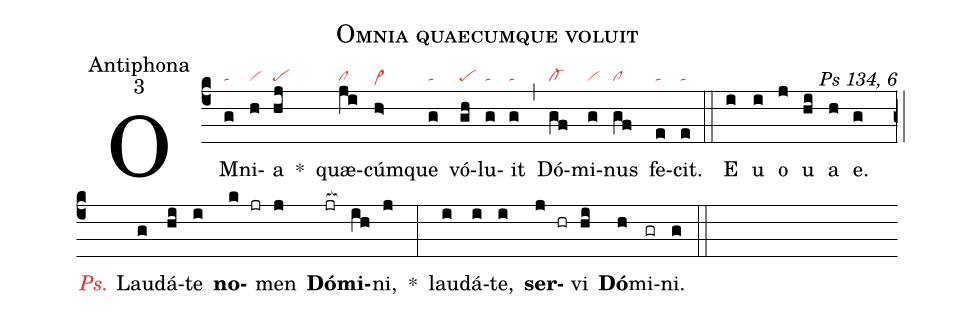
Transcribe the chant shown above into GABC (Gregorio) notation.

name:Omnia quaecumque voluit;
office-part:Antiphona;
mode:3;
commentary:Ps 134, 6;
nabc-lines:1;
%%
(c4) OM(g|ta)ni(h|vi)a(hj|pe) <sp>*</sp>() quæ(ji|cl)cúm(h>|vi>hd)que(g|ta) vó(gh|pe)lu(g|ta)it(g|ta) (,) Dó(gf|cl-)mi(g|vi)nus(gf|cl) fe(e|ta)cit.(e|ta) (::)
<eu>E(i) u(i) o(j) u(hi) a(h) e.(g) </eu>(::)


<i><c>Ps.</c></i> Lau(g)dá(hi)te(i) <b>no</b>(k jr)men(j) <b>Dó</b>(jr[ocb:1{])<b>mi</b>(ih[ocb:0}])ni,(j) *(:) lau(i)dá(i)te,(i) <b>ser</b>(j hr)vi(hi) <b>Dó</b>(h)mi(gr)ni.(g) (::)
